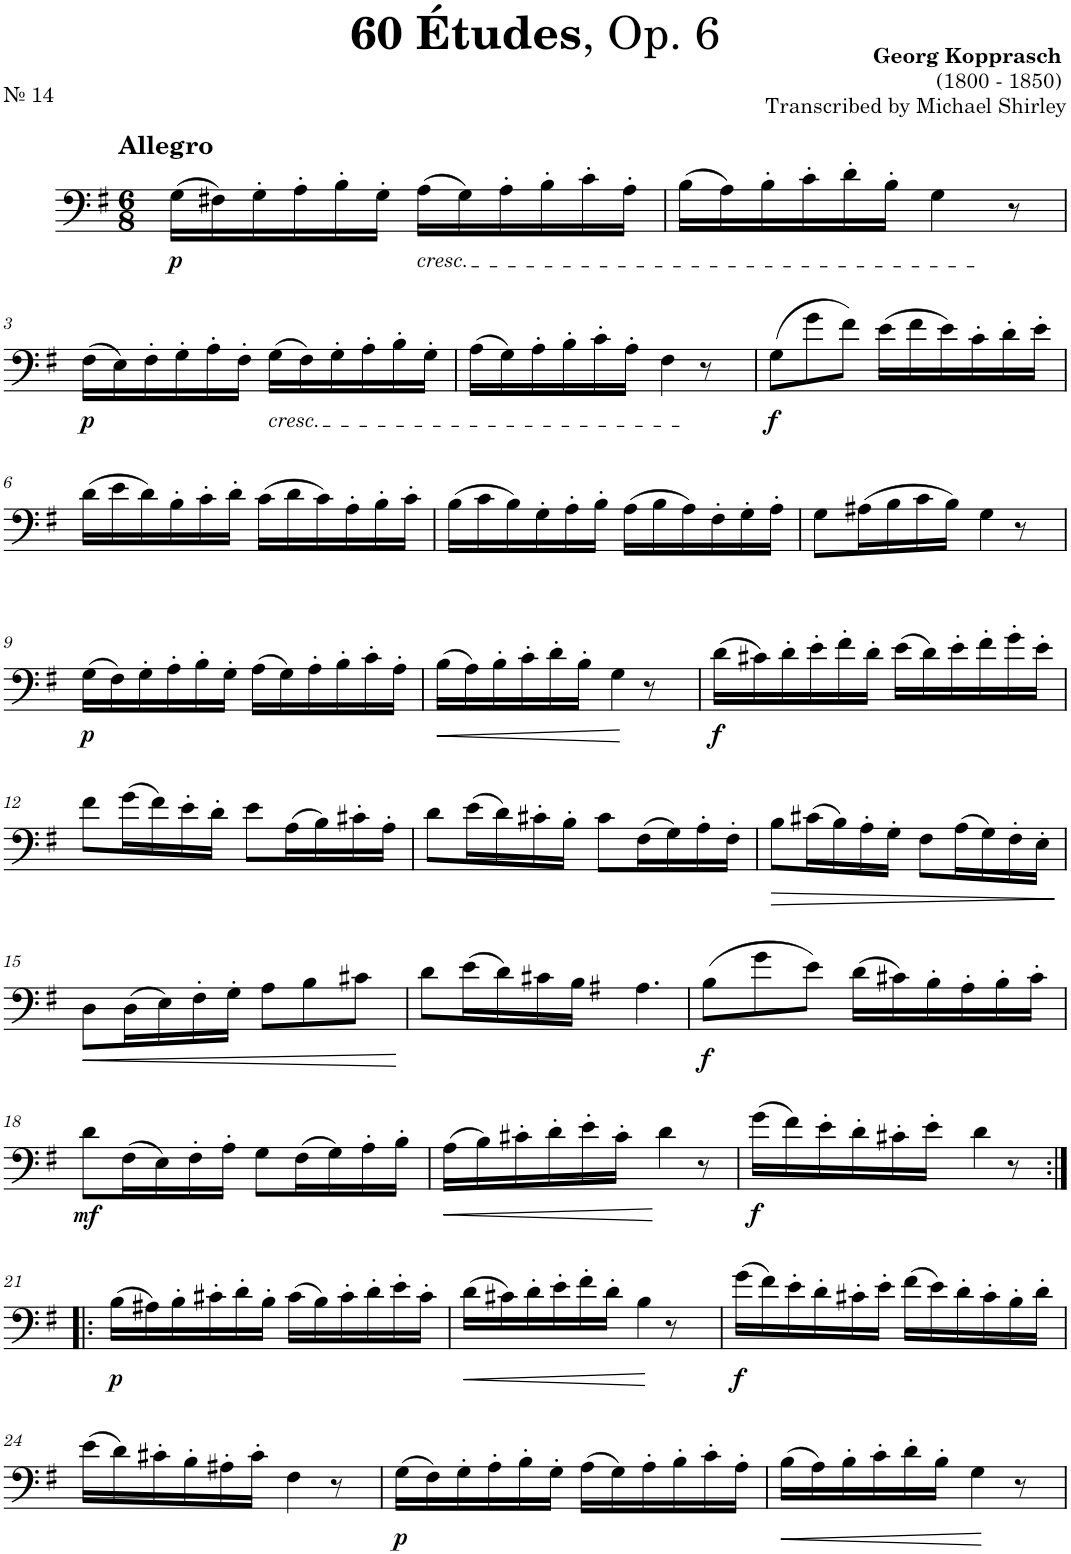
**kern	**dynam
*part1	*part1
*staff1	*staff1
*I"Trombone	*
*I'Tbn.	*
*clefF4	*
*k[f#]	*
*M6/8	*
=1	=1
!LO:TX:a:B:t=Allegro	!
!	!LO:DY:b
(>16G\LL	p
16F#X\)	.
16G'\	.
16A'\	.
16B'\	.
16G'\JJ	.
!LO:TX:b:i:t=cresc.	!
(>16A\LL	.
16G\)	.
16A'\	.
16B'\	.
16c'\	.
16A'\JJ	.
=2	=2
(>16B\LL	.
16A\)	.
16B'\	.
16c'\	.
16d'\	.
16B'\JJ	.
4G\	.
8r	.
!!LO:LB:g=z
=3	=3
!	!LO:DY:b
(>16F#\LL	p
16E\)	.
16F#'\	.
16G'\	.
16A'\	.
16F#'\JJ	.
!LO:TX:b:i:t=cresc.	!
(>16G\LL	.
16F#\)	.
16G'\	.
16A'\	.
16B'\	.
16G'\JJ	.
=4	=4
(>16A\LL	.
16G\)	.
16A'\	.
16B'\	.
16c'\	.
16A'\JJ	.
4F#\	.
8r	.
=5	=5
!	!LO:DY:b
(>8G\L	f
8g\	.
8f#\J)	.
(>16e\LL	.
16f#\	.
16e\)	.
16c'\	.
16d'\	.
16e'\JJ	.
!!LO:LB:g=z
=6	=6
(>16d\LL	.
16e\	.
16d\)	.
16B'\	.
16c'\	.
16d'\JJ	.
(>16c\LL	.
16d\	.
16c\)	.
16A'\	.
16B'\	.
16c'\JJ	.
=7	=7
(>16B\LL	.
16c\	.
16B\)	.
16G'\	.
16A'\	.
16B'\JJ	.
(>16A\LL	.
16B\	.
16A\)	.
16F#'\	.
16G'\	.
16A'\JJ	.
=8	=8
8G\L	.
(>16A#X\L	.
16B\	.
16c\	.
16B\JJ)	.
4G\	.
8r	.
!!LO:LB:g=z
=9	=9
!	!LO:DY:b
(16G\LL	p
16F#\)	.
16G'\	.
16A'\	.
16B'\	.
16G'\JJ	.
(16A\LL	.
16G\)	.
16A'\	.
16B'\	.
16c'\	.
16A'\JJ	.
=10	=10
!	!LO:HP:b
(16B\LL	<
16A\)	.
16B'\	.
16c'\	.
16d'\	.
16B'\JJ	.
4G\	.
8r	[
=11	=11
!	!LO:DY:b
(16d\LL	f
16c#X\)	.
16d'\	.
16e'\	.
16f#'\	.
16d'\JJ	.
(16e\LL	.
16d\)	.
16e'\	.
16f#'\	.
16g'\	.
16e'\JJ	.
!!LO:LB:g=z
=12	=12
8f#\L	.
(>16g\L	.
16f#\)	.
16e'\	.
16d'\JJ	.
8e\L	.
(>16A\L	.
16B\)	.
16c#X'\	.
16A'\JJ	.
=13	=13
8d\L	.
(>16e\L	.
16d\)	.
16c#X'\	.
16B'\JJ	.
8c#\L	.
(>16F#\L	.
16G\)	.
16A'\	.
16F#'\JJ	.
=14	=14
!	!LO:HP:b
8B\L	>
(16c#X\L	.
16B\)	.
16A'\	.
16G'\JJ	.
8F#\L	.
(>16A\L	.
16G\)	.
16F#'\	.
16E'\JJ	.
.	]
!!LO:LB:g=z
=15	=15
!	!LO:HP:b
8D\L	<
(16D\L	.
16E\)	.
16F#'\	.
16G'\JJ	.
8A\L	.
8B\	.
8c#X\J	.
.	[
=16	=16
8d\L	.
(>16e\L	.
16d\)	.
16c#X\	.
16B\JJ	.
4.A#X\	.
=17	=17
!	!LO:DY:b
(>8B\L	f
8g\	.
8e\J)	.
(>16d\LL	.
16c#X\)	.
16B'\	.
16A'\	.
16B'\	.
16c#'\JJ	.
!!LO:LB:g=z
=18	=18
!	!LO:DY:b
8d\L	mf
(>16F#\L	.
16E\)	.
16F#'\	.
16A'\JJ	.
8G\L	.
(>16F#\L	.
16G\)	.
16A'\	.
16B'\JJ	.
=19	=19
!	!LO:HP:b
(>16A\LL	<
16B\)	.
16c#X'\	.
16d'\	.
16e'\	.
16c#'\JJ	.
4d\	.
8r	[
=20	=20
!	!LO:DY:b
(>16g\LL	f
16f#\)	.
16e'\	.
16d'\	.
16c#X'\	.
16e'\JJ	.
4d\	.
8r	.
!!LO:LB:g=z
=21:|!|:	=21:|!|:
!	!LO:DY:b
(>16B\LL	p
16A#X\)	.
16B'\	.
16c#X'\	.
16d'\	.
16B'\JJ	.
(>16c#\LL	.
16B\)	.
16c#'\	.
16d'\	.
16e'\	.
16c#'\JJ	.
=22	=22
!	!LO:HP:b
(>16d\LL	<
16c#X\)	.
16d'\	.
16e'\	.
16f#'\	.
16d'\JJ	.
4B\	.
8r	[
=23	=23
!	!LO:DY:b
(>16g\LL	f
16f#\)	.
16e'\	.
16d'\	.
16c#X'\	.
16e'\JJ	.
(>16f#\LL	.
16e\)	.
16d'\	.
16c#'\	.
16B'\	.
16d'\JJ	.
!!LO:LB:g=z
=24	=24
(>16e\LL	.
16d\)	.
16c#X'\	.
16B'\	.
16A#X'\	.
16c#'\JJ	.
4F#\	.
8r	.
=25	=25
!	!LO:DY:b
(>16G\LL	p
16F#\)	.
16G'\	.
16A'\	.
16B'\	.
16G'\JJ	.
(>16A\LL	.
16G\)	.
16A'\	.
16B'\	.
16c'\	.
16A'\JJ	.
=26	=26
!	!LO:HP:b
(>16B\LL	<
16A\)	.
16B'\	.
16c'\	.
16d'\	.
16B'\JJ	.
4G\	.
8r	[
=	=
*-	*-
